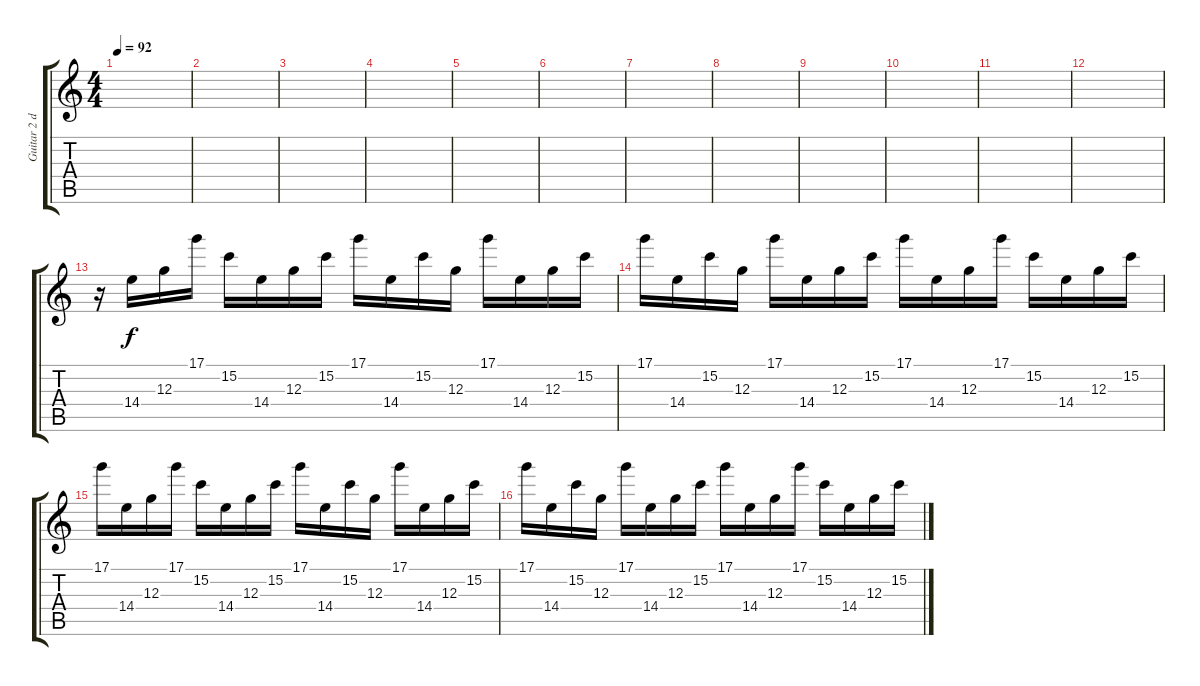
\track ("Guitar 2 delay" "Guitar 2 d") {instrument electricguitarclean}
\staff {score tabs}
\tuning (D4 A3 G3 D3 A2 D2) {hide}
\ts (4 4)
\tempo 92
\clef g2
\ks c
|
|
|
|
|
|
|
|
|
|
|
|
r.16 14.4.16 12.3.16 17.1.16 15.2.16 14.4.16 12.3.16 15.2.16 17.1.16 14.4.16 15.2.16 12.3.16 17.1.16 14.4.16 12.3.16 15.2.16 |
17.1.16 14.4.16 15.2.16 12.3.16 17.1.16 14.4.16 12.3.16 15.2.16 17.1.16 14.4.16 12.3.16 17.1.16 15.2.16 14.4.16 12.3.16 15.2.16 |
17.1.16 14.4.16 12.3.16 17.1.16 15.2.16 14.4.16 12.3.16 15.2.16 17.1.16 14.4.16 15.2.16 12.3.16 17.1.16 14.4.16 12.3.16 15.2.16 |
17.1.16 14.4.16 15.2.16 12.3.16 17.1.16 14.4.16 12.3.16 15.2.16 17.1.16 14.4.16 12.3.16 17.1.16 15.2.16 14.4.16 12.3.16 15.2.16
